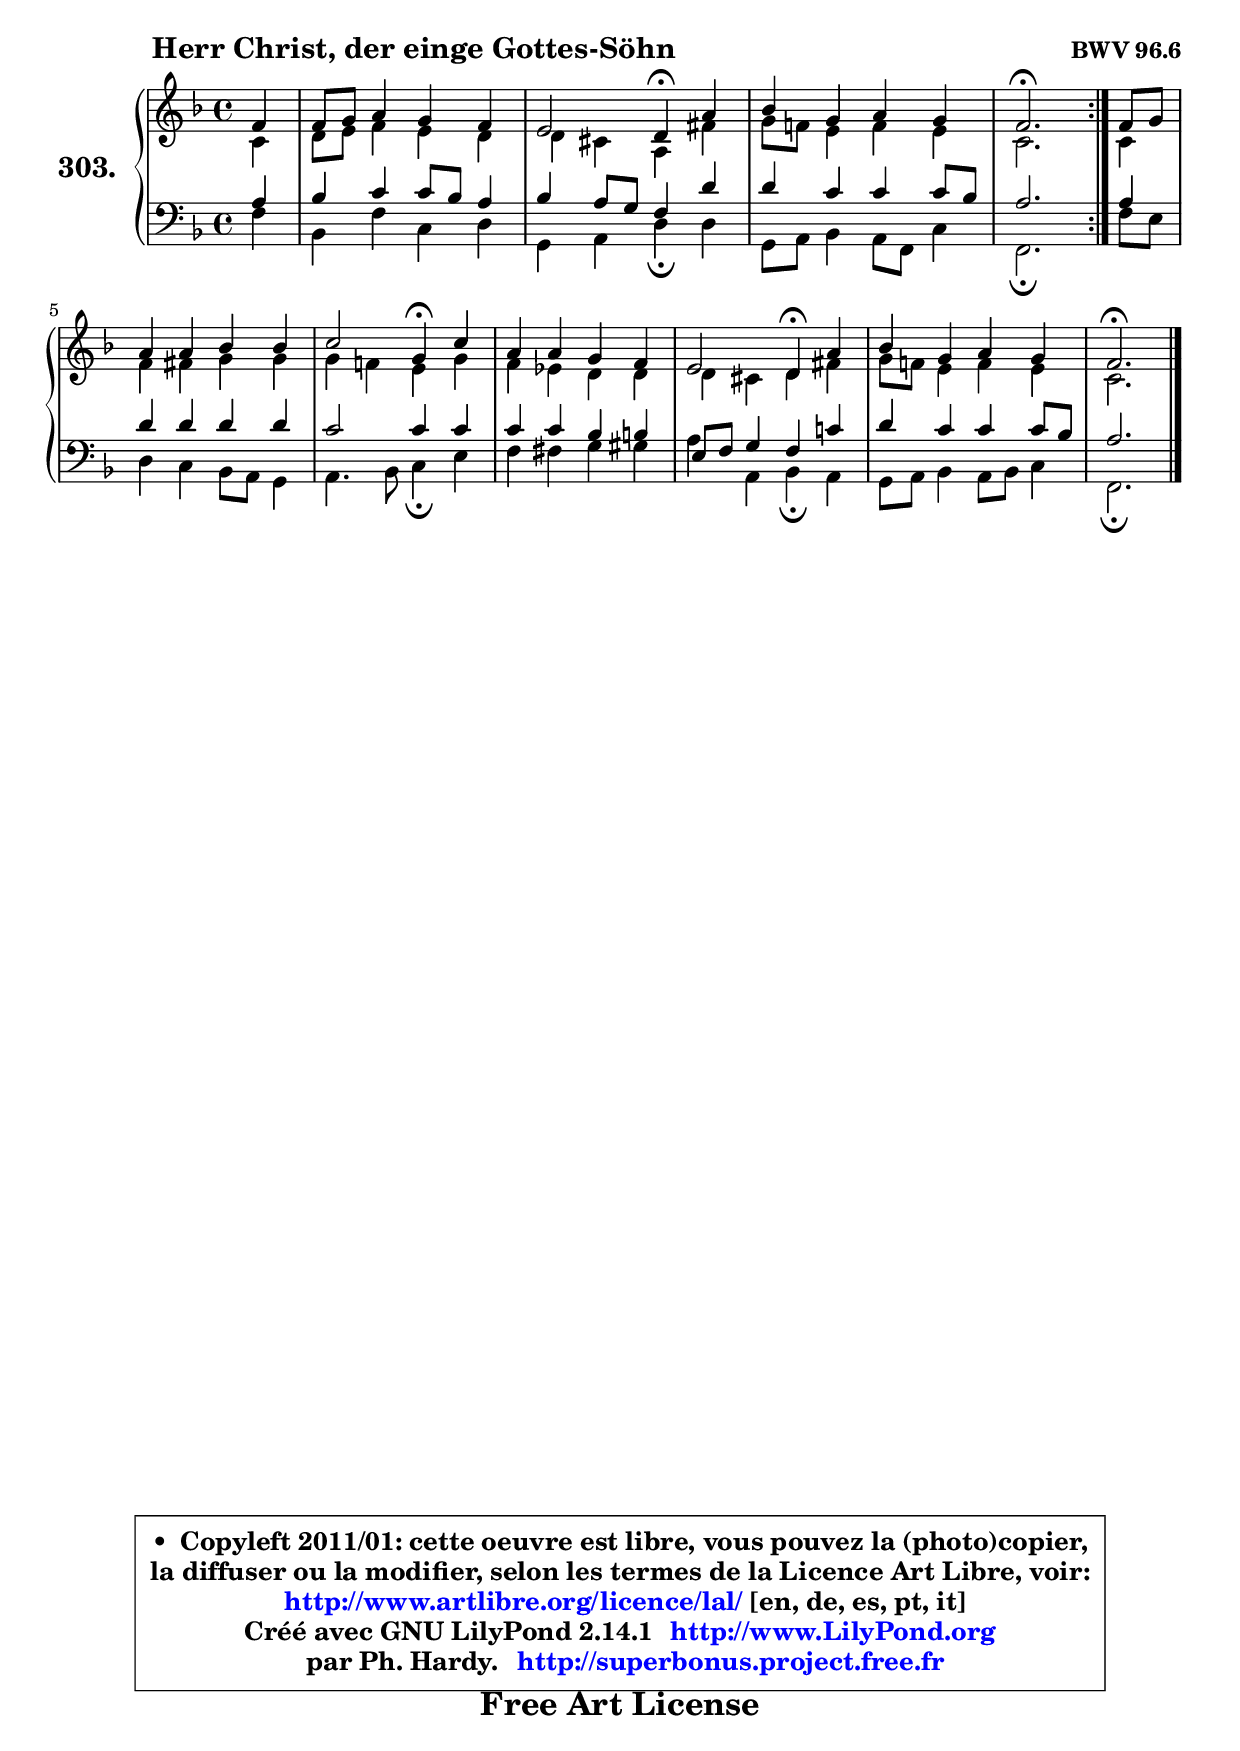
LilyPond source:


\version "2.14.1"

    \paper {
%	system-system-spacing #'padding = #0.1
%	score-system-spacing #'padding = #0.1
%	ragged-bottom = ##f
%	ragged-last-bottom = ##f
	}

    \header {
      opus = \markup { \bold "BWV 96.6" }
      piece = \markup { \hspace #9 \fontsize #2 \bold "Herr Christ, der einge Gottes-Söhn" }
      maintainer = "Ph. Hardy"
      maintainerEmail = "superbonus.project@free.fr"
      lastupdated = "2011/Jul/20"
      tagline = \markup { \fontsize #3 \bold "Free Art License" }
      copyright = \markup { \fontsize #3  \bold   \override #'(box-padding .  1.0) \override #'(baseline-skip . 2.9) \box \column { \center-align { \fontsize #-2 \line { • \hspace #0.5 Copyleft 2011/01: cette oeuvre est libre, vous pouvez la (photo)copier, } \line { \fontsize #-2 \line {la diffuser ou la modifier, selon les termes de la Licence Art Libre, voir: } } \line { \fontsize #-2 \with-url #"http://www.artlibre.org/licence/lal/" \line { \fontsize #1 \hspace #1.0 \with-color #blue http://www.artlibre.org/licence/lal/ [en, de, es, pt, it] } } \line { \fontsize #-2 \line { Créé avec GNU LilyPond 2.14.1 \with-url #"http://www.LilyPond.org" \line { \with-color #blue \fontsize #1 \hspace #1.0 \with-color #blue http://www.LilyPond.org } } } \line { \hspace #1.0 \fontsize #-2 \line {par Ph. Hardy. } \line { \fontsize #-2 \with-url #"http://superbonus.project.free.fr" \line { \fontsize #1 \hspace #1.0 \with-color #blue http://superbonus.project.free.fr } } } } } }

	  }

  guidemidi = {
	\repeat volta 2 {
        r4 |
        R1 |
        r2 \tempo 4 = 30 r4 \tempo 4 = 78 r4 |
        R1 |
        \tempo 4 = 40 r2. \tempo 4 = 78 } %fin du repeat
        r4 |
        R1 |
        r2 \tempo 4 = 30 r4 \tempo 4 = 78 r4 |
        R1 |
        r2 \tempo 4 = 30 r4 \tempo 4 = 78 r4 |
        R1 |
        \tempo 4 = 40 r2. 
	}

  upper = {
	\time 4/4
	\key f \major
	\clef treble
	\partial 4
	\voiceOne
	<< { 
	% SOPRANO
	\set Voice.midiInstrument = "acoustic grand"
	\relative c' {
	\repeat volta 2 {
        f4 |
        f8 g a4 g f |
        e2 d4\fermata a' |
        bes4 g a g |
        f2.\fermata } %fin du repeat
        f8 g |
        a4 a bes bes |
        c2 g4\fermata c4 |
        a4 a g f |
        e2 d4\fermata a' |
        bes4 g a g |
        f2.\fermata
        \bar "|."
	} % fin de relative
	}

	\context Voice="1" { \voiceTwo 
	% ALTO
	\set Voice.midiInstrument = "acoustic grand"
	\relative c' {
	\repeat volta 2 {
        c4 |
        d8 e f4 e d |
        d4 cis a fis' |
        g8 f! e4 f e |
        c2. } %fin du repeat
        c4 |
        f4 fis g g |
        g4 f! e g |
        f4 es d d |
        d4 cis d fis |
        g8 f! e4 f e |
        c2.
        \bar "|."
	} % fin de relative
	\oneVoice
	} >>
	}

    lower = {
	\time 4/4
	\key f \major
	\clef bass
	\partial 4
	\voiceOne
	<< { 
	% TENOR
	\set Voice.midiInstrument = "acoustic grand"
	\relative c' {
	\repeat volta 2 {
        a4 |
        bes4 c c8 bes a4 |
        bes4 a8 g f4 d' |
        d4 c c c8 bes |
        a2. } %fin du repeat
        a4 |
        d4 d d d |
        c2 c4 c |
        c4 c bes b |
        e,8 f g4 f c'! |
        d4 c c c8 bes |
        a2.
        \bar "|."
	} % fin de relative
	}
	\context Voice="1" { \voiceTwo 
	% BASS
	\set Voice.midiInstrument = "acoustic grand"
	\relative c {
	\repeat volta 2 {
        f4 |
        bes,4 f' c d |
        g,4 a d\fermata d4 |
        g,8 a bes4 a8 f c'4 |
        f,2.\fermata } %fin du repeat
        f'8 e |
        d4 c bes8 a g4 |
        a4. bes8 c4\fermata e4 |
        f4 fis g gis |
        a4 a, bes4\fermata a |
        g8 a bes4 a8 bes c4 |
        f,2.\fermata
        \bar "|."
	} % fin de relative
	\oneVoice
	} >>
	}


    \score { 

	\new PianoStaff <<
	\set PianoStaff.instrumentName = \markup { \bold \huge "303." }
	\new Staff = "upper" \upper
	\new Staff = "lower" \lower
	>>

    \layout {
%	ragged-last = ##f
	   }

         } % fin de score

  \score {
    \unfoldRepeats { << \guidemidi \upper \lower >> }
    \midi {
    \context {
     \Staff
      \remove "Staff_performer"
               }

     \context {
      \Voice
       \consists "Staff_performer"
                }

     \context { 
      \Score
      tempoWholesPerMinute = #(ly:make-moment 78 4)
		}
	    }
	}

